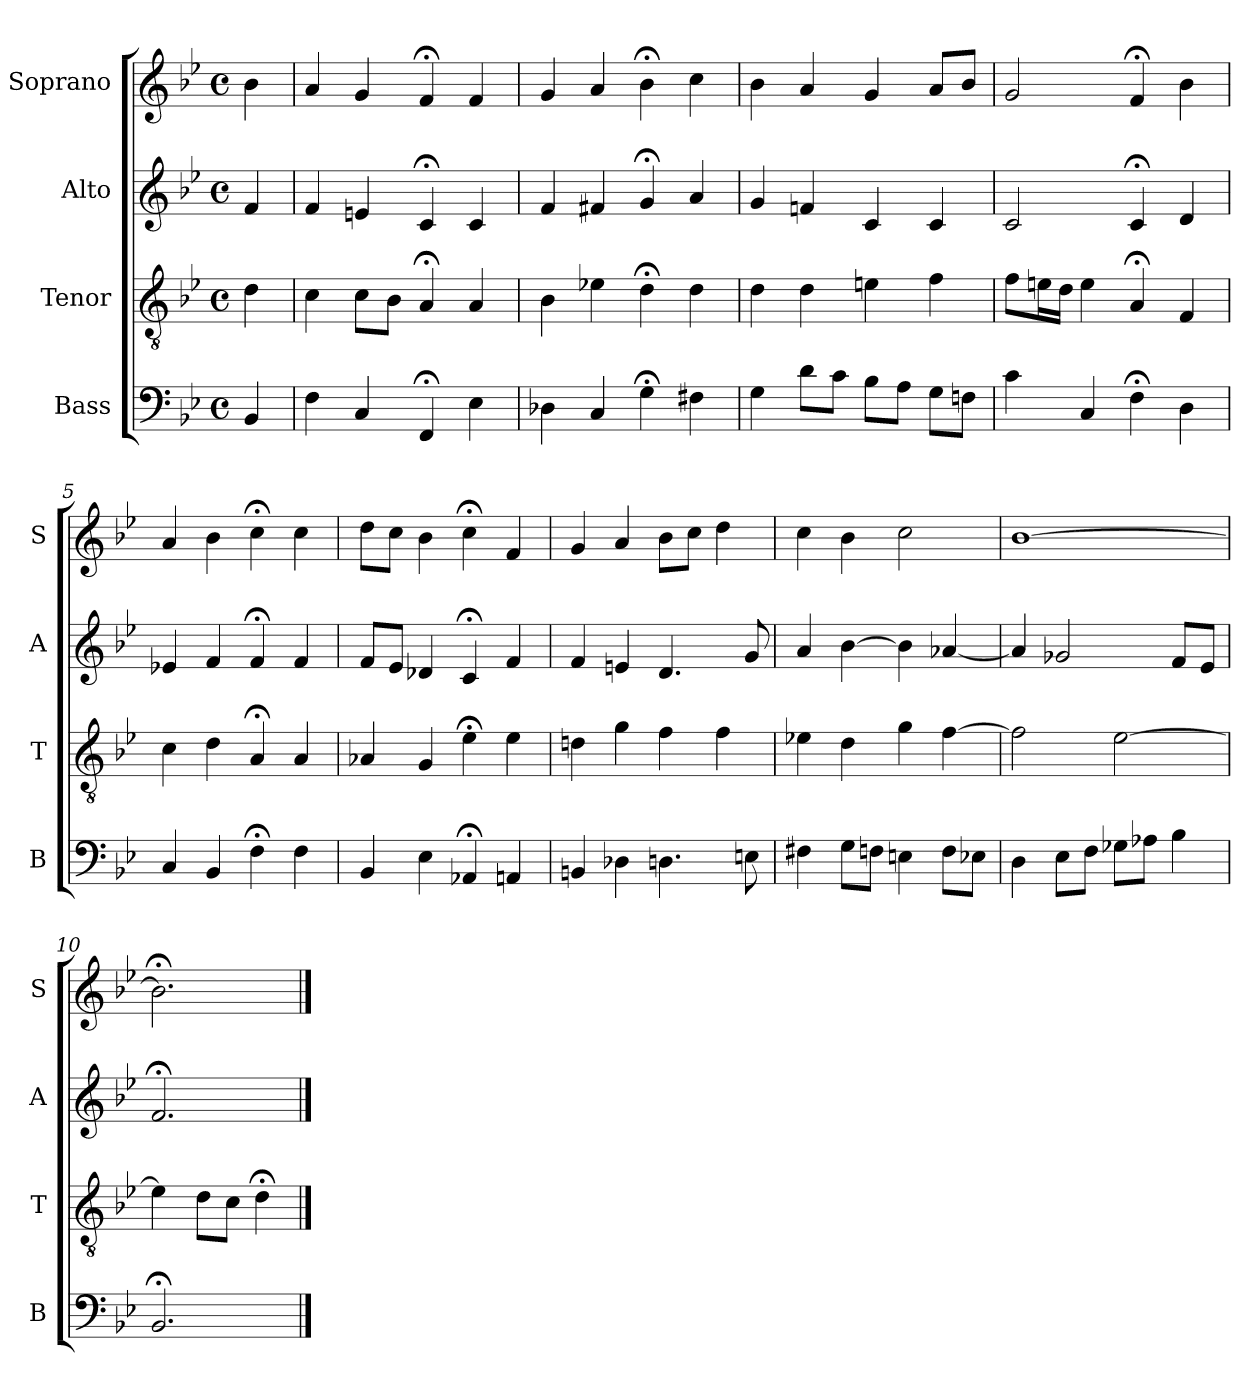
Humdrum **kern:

**kern	**kern	**kern	**kern
*part4	*part3	*part2	*part1
*staff4	*staff3	*staff2	*staff1
*I"Bass	*I"Tenor	*I"Alto	*I"Soprano
*I'B	*I'T	*I'A	*I'S
*clefF4	*clefGv2	*clefG2	*clefG2
*k[b-e-]	*k[b-e-]	*k[b-e-]	*k[b-e-]
*B-:	*B-:	*B-:	*B-:
*M4/4	*M4/4	*M4/4	*M4/4
*met(c)	*met(c)	*met(c)	*met(c)
*MM100	*MM100	*MM100	*MM100
=	=	=	=
4BB-	4d	4f	4b-
=1	=1	=1	=1
4F	4c	4f	4a
4C	8cL	4en	4g
.	8B-J	.	.
4FF;<	4A;<	4c;<	4f;<
4E-	4A	4c	4f
=2	=2	=2	=2
4D-X	4B-	4f	4g
4C	4e-X	4f#X	4a
4G;<	4d;<	4g;<	4b-;<
4F#X	4d	4a	4cc
=3	=3	=3	=3
4G	4d	4g	4b-
8dL	4d	4fn	4a
8cJ	.	.	.
8B-L	4en	4c	4g
8AJ	.	.	.
8GL	4f	4c	8aL
8FnJ	.	.	8b-J
=4	=4	=4	=4
4c	8fL	2c	2g
.	16enL	.	.
.	16dJJ	.	.
4C	4e	.	.
4F;<	4A;<	4c;<	4f;<
4D	4F	4d	4b-
=5	=5	=5	=5
4C	4c	4e-X	4a
4BB-	4d	4f	4b-
4F;<	4A;<	4f;<	4cc;<
4F	4A	4f	4cc
=6	=6	=6	=6
4BB-i	4A-Xi	8fiL	8ddiL
.	.	8e-J	8ccJ
4E-i	4Gi	4d-Xi	4b-i
4AA-X;<	4e-;<	4c;<	4cc;<
4AAn	4e-	4f	4f
=7	=7	=7	=7
4BBn	4dn	4f	4g
4D-X	4g	4en	4a
4.Dn	4f	4.d	8b-L
.	.	.	8ccJ
.	4f	.	4dd
8En	.	8g	.
=8	=8	=8	=8
4F#X	4e-X	4a	4cc
8GL	4d	[4b-	4b-
8FnJ	.	.	.
4En	4g	4b-]	2cc
8FL	[4f	[4a-X	.
8E-XJ	.	.	.
=9	=9	=9	=9
4D	2f]	4a-]	[1b-
8E-L	.	2g-X	.
8FJ	.	.	.
8G-XL	[2e-	.	.
8A-XJ	.	.	.
4B-	.	8fL	.
.	.	8e-J	.
=10	=10	=10	=10
2.BB-;<	4e-]	2.f;<	2.b-;<]
.	8dL	.	.
.	8cJ	.	.
.	4d;<	.	.
==	==	==	==
*-	*-	*-	*-
